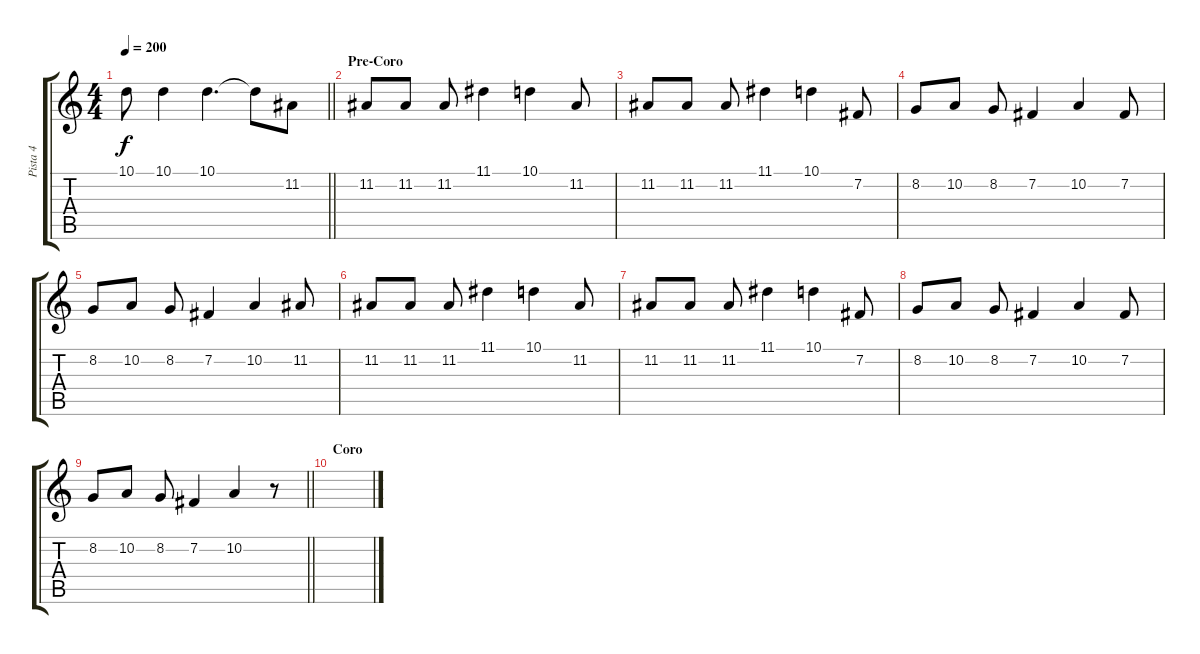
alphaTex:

\track ("Pista 4" "Pista 4") {instrument drawbarorgan}
\staff {score tabs}
\tuning (E4 B3 G3 D3 A2 E2) {hide}
\ts (4 4)
\tempo 200
\clef g2
\barLineRight lightlight
\ks c
10.1{t}.8{dy f} 10.1.4 10.1.4{d} 10.1{t}.8 11.2.8 |
\section ("" "Pre-Coro")
11.2.8 11.2.8 11.2.8 11.1.4 10.1.4 11.2.8 |
11.2.8 11.2.8 11.2.8 11.1.4 10.1.4 7.2.8 |
8.2.8 10.2.8 8.2.8 7.2.4 10.2.4 7.2.8 |
8.2.8 10.2.8 8.2.8 7.2.4 10.2.4 11.2.8 |
11.2.8 11.2.8 11.2.8 11.1.4 10.1.4 11.2.8 |
11.2.8 11.2.8 11.2.8 11.1.4 10.1.4 7.2.8 |
8.2.8 10.2.8 8.2.8 7.2.4 10.2.4 7.2.8 |
\barLineRight lightlight
8.2.8 10.2.8 8.2.8 7.2.4 10.2.4 r.8 |
\section ("" "Coro")
